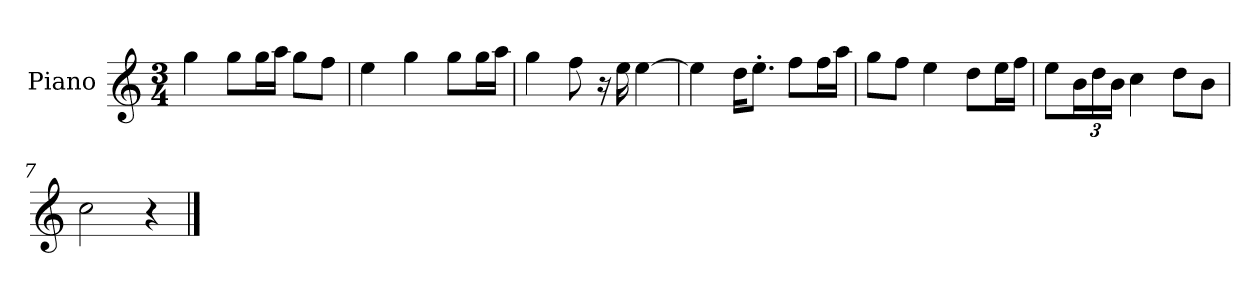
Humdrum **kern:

**kern
*part1
*staff1
*I"Piano
*I'P-no
*clefG2
*k[]
*M3/4
*MM91
=1
4gg\
8gg\L
16gg\L
16aa\JJ
8gg\L
8ff\J
=2
4ee\
4gg\
8gg\L
16gg\L
16aa\JJ
=3
4gg\
8ff\
16r
16ee\
[4ee\
=4
4ee\]
16dd\KL
8.ee'\J
8ff\L
16ff\L
16aa\JJ
=5
8gg\L
8ff\J
4ee\
8dd\L
16ee\L
16ff\JJ
=6
8ee\L
*Xbrackettup
24b\L
24dd\
24b\JJ
4cc\
8dd\L
8b\J
=7
2cc\
4r
==
*-
